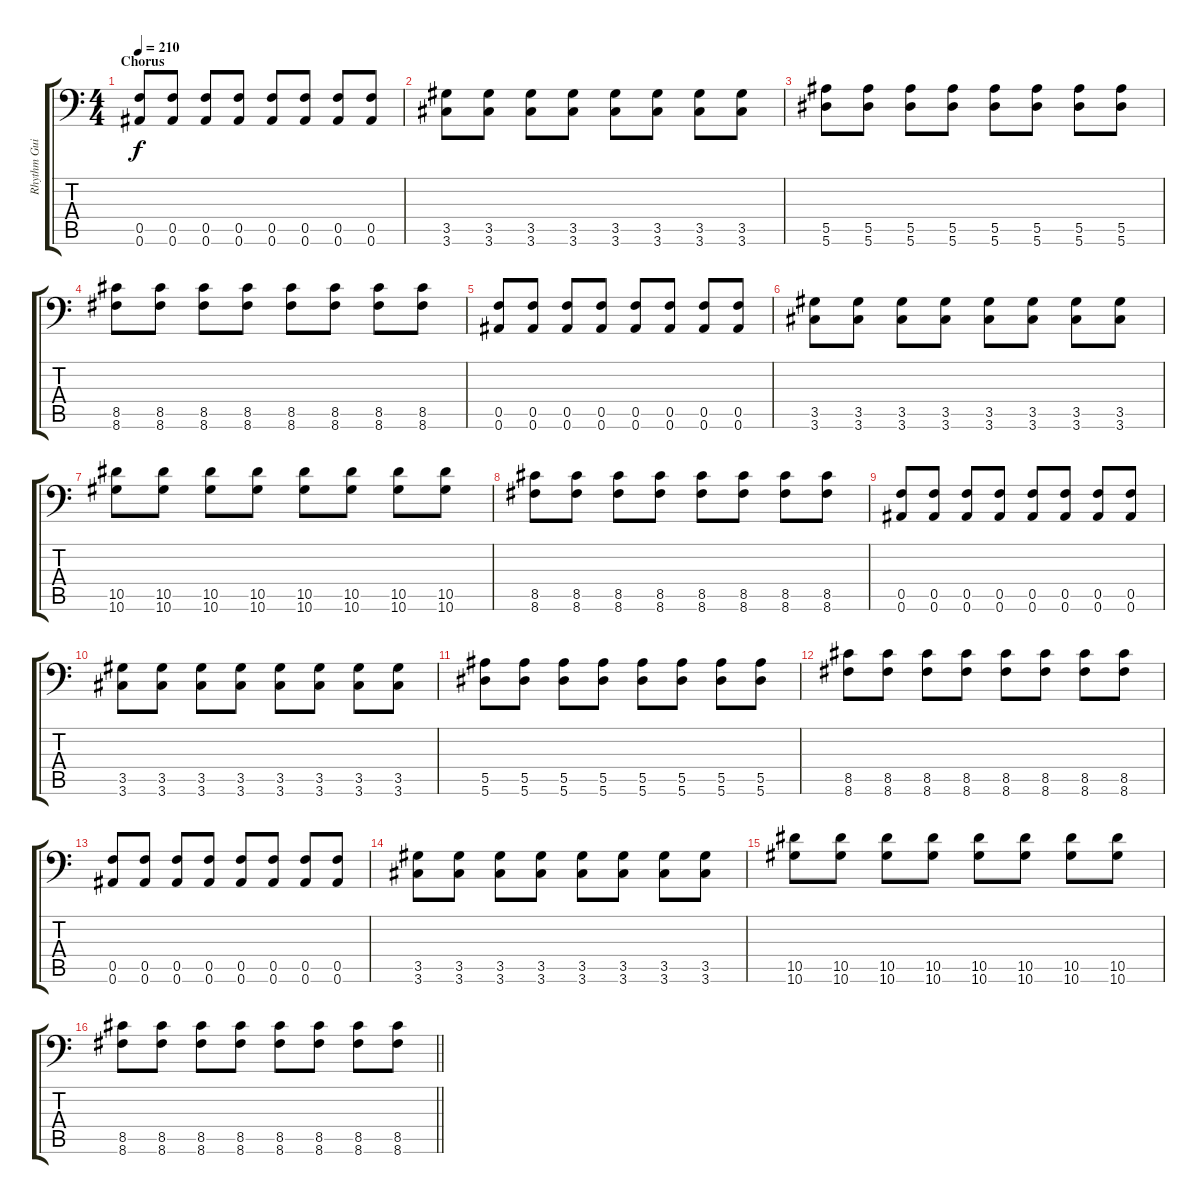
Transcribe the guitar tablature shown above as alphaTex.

\track ("Rhythm Guitar II" "Rhythm Gui") {instrument overdrivenguitar}
\staff {score tabs}
\tuning (C4 G3 Eb3 Bb2 F2 Bb1) {hide}
\ts (4 4)
\section ("" "Chorus")
\tempo 210
\clef f4
\ks c
(0.5 0.6).8{dy f} (0.5 0.6).8 (0.5 0.6).8 (0.5 0.6).8 (0.5 0.6).8 (0.5 0.6).8 (0.5 0.6).8 (0.5 0.6).8 |
(3.5 3.6).8 (3.5 3.6).8 (3.5 3.6).8 (3.5 3.6).8 (3.5 3.6).8 (3.5 3.6).8 (3.5 3.6).8 (3.5 3.6).8 |
(5.5 5.6).8 (5.5 5.6).8 (5.5 5.6).8 (5.5 5.6).8 (5.5 5.6).8 (5.5 5.6).8 (5.5 5.6).8 (5.5 5.6).8 |
(8.5 8.6).8 (8.5 8.6).8 (8.5 8.6).8 (8.5 8.6).8 (8.5 8.6).8 (8.5 8.6).8 (8.5 8.6).8 (8.5 8.6).8 |
(0.5 0.6).8 (0.5 0.6).8 (0.5 0.6).8 (0.5 0.6).8 (0.5 0.6).8 (0.5 0.6).8 (0.5 0.6).8 (0.5 0.6).8 |
(3.5 3.6).8 (3.5 3.6).8 (3.5 3.6).8 (3.5 3.6).8 (3.5 3.6).8 (3.5 3.6).8 (3.5 3.6).8 (3.5 3.6).8 |
(10.5 10.6).8 (10.5 10.6).8 (10.5 10.6).8 (10.5 10.6).8 (10.5 10.6).8 (10.5 10.6).8 (10.5 10.6).8 (10.5 10.6).8 |
(8.5 8.6).8 (8.5 8.6).8 (8.5 8.6).8 (8.5 8.6).8 (8.5 8.6).8 (8.5 8.6).8 (8.5 8.6).8 (8.5 8.6).8 |
(0.5 0.6).8 (0.5 0.6).8 (0.5 0.6).8 (0.5 0.6).8 (0.5 0.6).8 (0.5 0.6).8 (0.5 0.6).8 (0.5 0.6).8 |
(3.5 3.6).8 (3.5 3.6).8 (3.5 3.6).8 (3.5 3.6).8 (3.5 3.6).8 (3.5 3.6).8 (3.5 3.6).8 (3.5 3.6).8 |
(5.5 5.6).8 (5.5 5.6).8 (5.5 5.6).8 (5.5 5.6).8 (5.5 5.6).8 (5.5 5.6).8 (5.5 5.6).8 (5.5 5.6).8 |
(8.5 8.6).8 (8.5 8.6).8 (8.5 8.6).8 (8.5 8.6).8 (8.5 8.6).8 (8.5 8.6).8 (8.5 8.6).8 (8.5 8.6).8 |
(0.5 0.6).8 (0.5 0.6).8 (0.5 0.6).8 (0.5 0.6).8 (0.5 0.6).8 (0.5 0.6).8 (0.5 0.6).8 (0.5 0.6).8 |
(3.5 3.6).8 (3.5 3.6).8 (3.5 3.6).8 (3.5 3.6).8 (3.5 3.6).8 (3.5 3.6).8 (3.5 3.6).8 (3.5 3.6).8 |
(10.5 10.6).8 (10.5 10.6).8 (10.5 10.6).8 (10.5 10.6).8 (10.5 10.6).8 (10.5 10.6).8 (10.5 10.6).8 (10.5 10.6).8 |
\barLineRight lightlight
(8.5 8.6).8 (8.5 8.6).8 (8.5 8.6).8 (8.5 8.6).8 (8.5 8.6).8 (8.5 8.6).8 (8.5 8.6).8 (8.5 8.6).8
